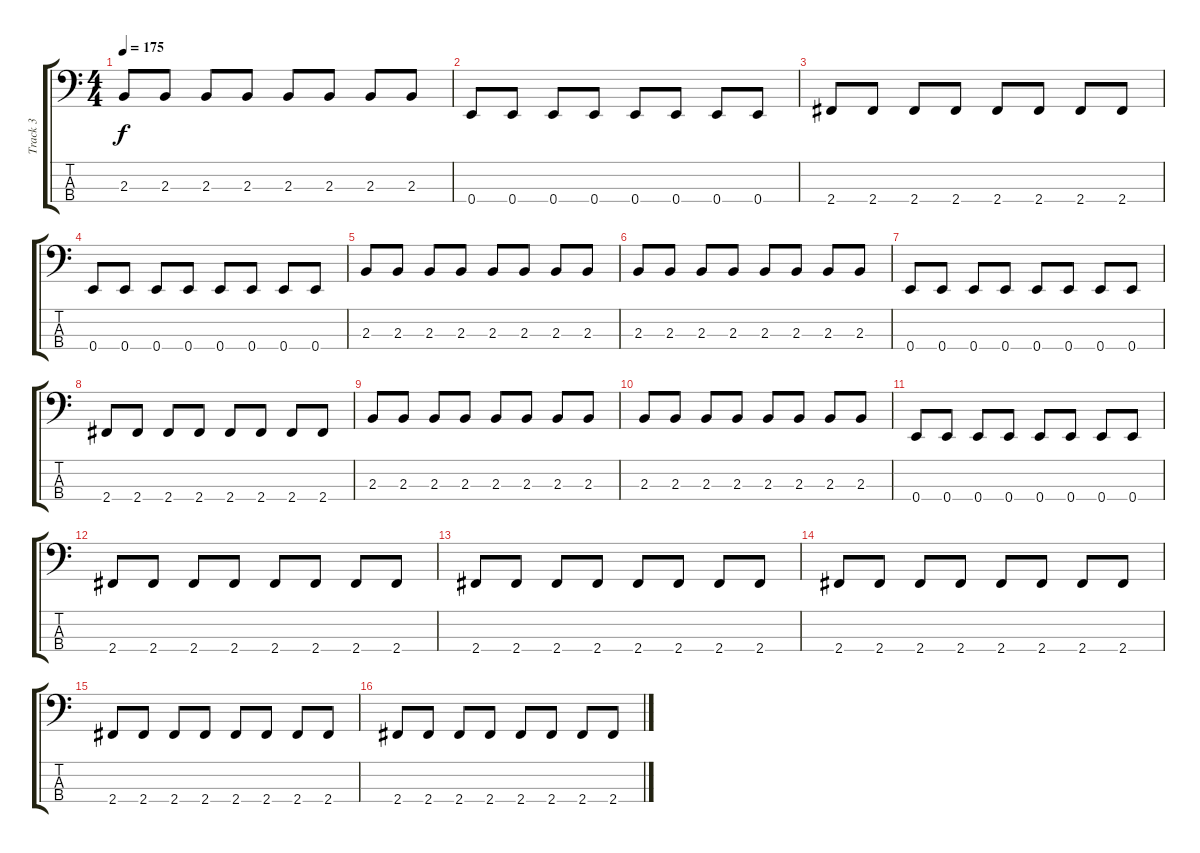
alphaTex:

\track ("Track 3" "Track 3") {instrument electricbasspick}
\staff {score tabs}
\tuning (G2 D2 A1 E1) {hide}
\ts (4 4)
\tempo 175
\clef f4
\ks c
2.3.8{dy f} 2.3.8 2.3.8 2.3.8 2.3.8 2.3.8 2.3.8 2.3.8 |
0.4.8 0.4.8 0.4.8 0.4.8 0.4.8 0.4.8 0.4.8 0.4.8 |
2.4.8 2.4.8 2.4.8 2.4.8 2.4.8 2.4.8 2.4.8 2.4.8 |
0.4.8 0.4.8 0.4.8 0.4.8 0.4.8 0.4.8 0.4.8 0.4.8 |
2.3.8 2.3.8 2.3.8 2.3.8 2.3.8 2.3.8 2.3.8 2.3.8 |
2.3.8 2.3.8 2.3.8 2.3.8 2.3.8 2.3.8 2.3.8 2.3.8 |
0.4.8 0.4.8 0.4.8 0.4.8 0.4.8 0.4.8 0.4.8 0.4.8 |
2.4.8 2.4.8 2.4.8 2.4.8 2.4.8 2.4.8 2.4.8 2.4.8 |
2.3.8 2.3.8 2.3.8 2.3.8 2.3.8 2.3.8 2.3.8 2.3.8 |
2.3.8 2.3.8 2.3.8 2.3.8 2.3.8 2.3.8 2.3.8 2.3.8 |
0.4.8 0.4.8 0.4.8 0.4.8 0.4.8 0.4.8 0.4.8 0.4.8 |
2.4.8 2.4.8 2.4.8 2.4.8 2.4.8 2.4.8 2.4.8 2.4.8 |
2.4.8 2.4.8 2.4.8 2.4.8 2.4.8 2.4.8 2.4.8 2.4.8 |
2.4.8 2.4.8 2.4.8 2.4.8 2.4.8 2.4.8 2.4.8 2.4.8 |
2.4.8 2.4.8 2.4.8 2.4.8 2.4.8 2.4.8 2.4.8 2.4.8 |
2.4.8 2.4.8 2.4.8 2.4.8 2.4.8 2.4.8 2.4.8 2.4.8
